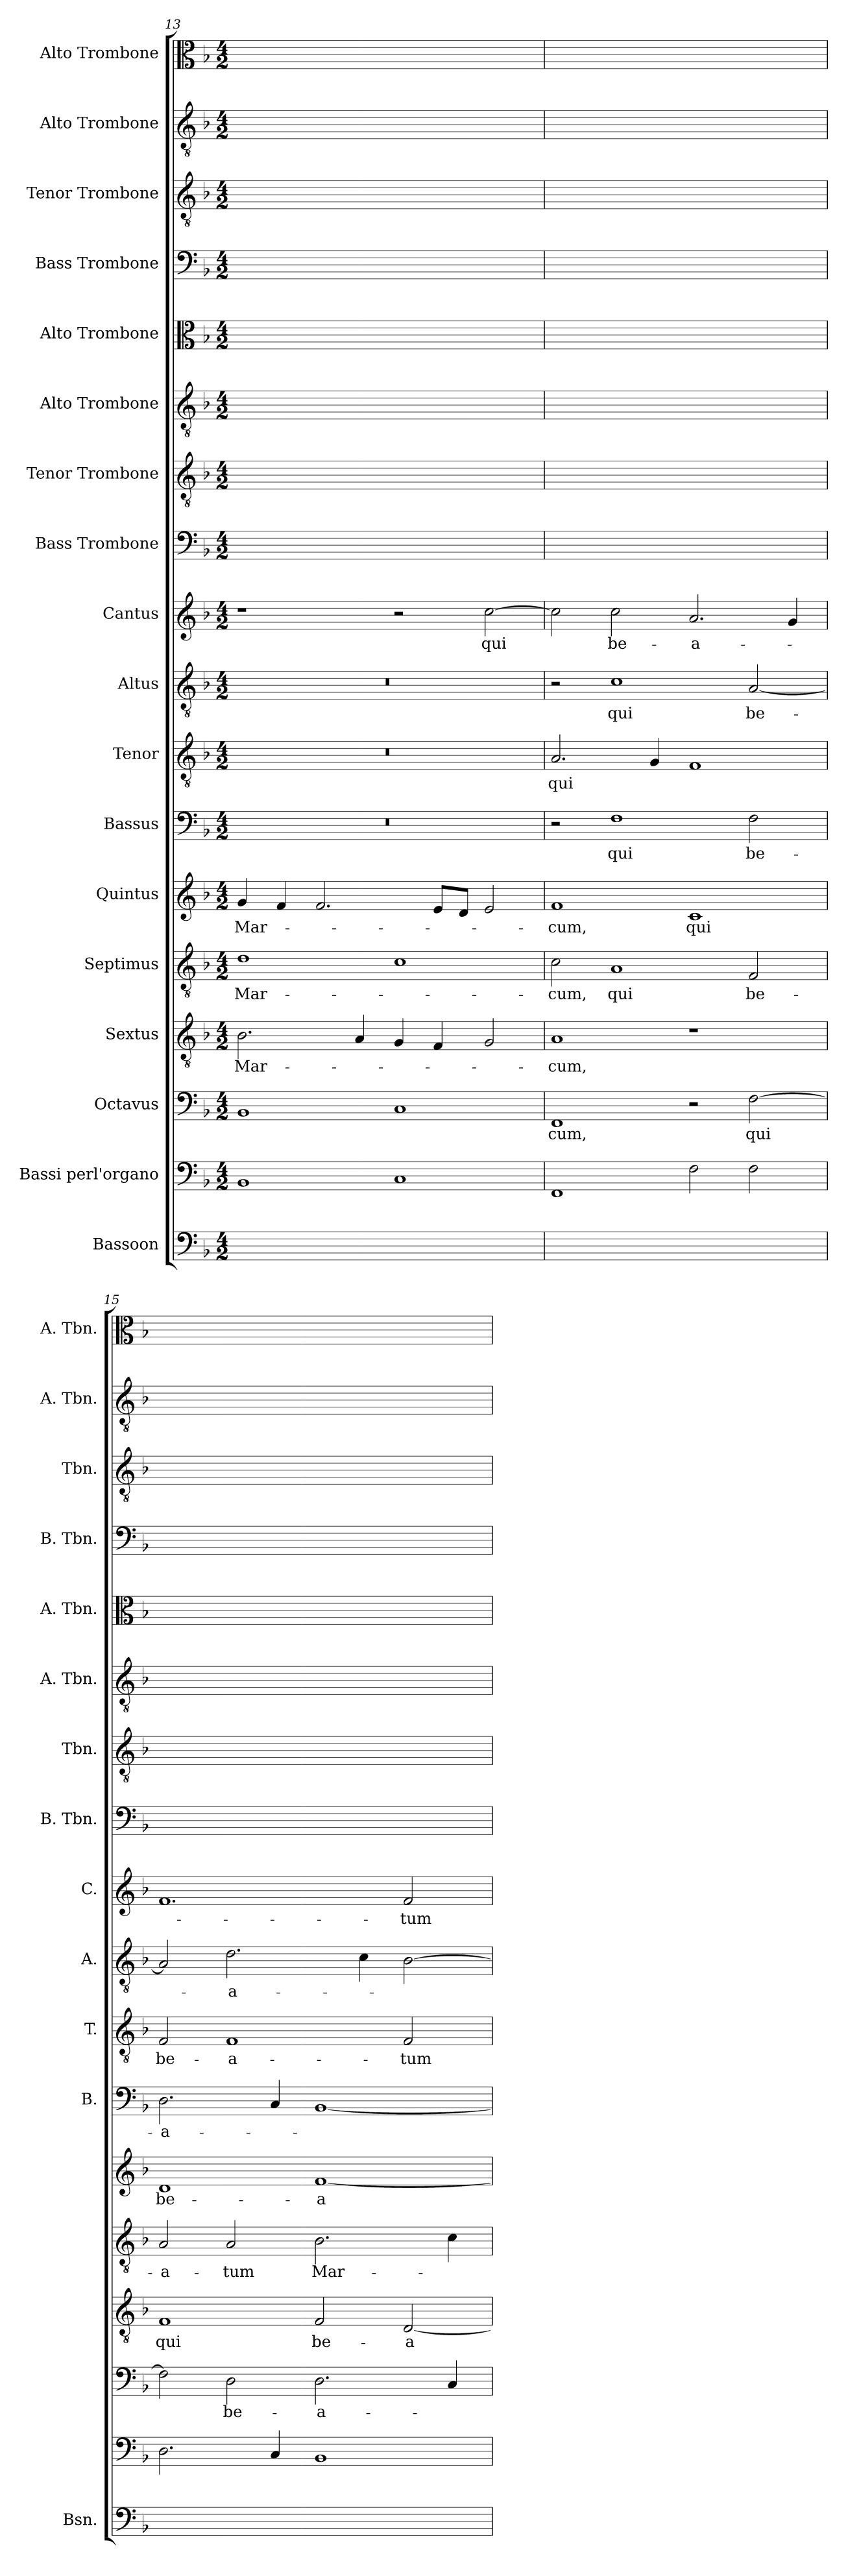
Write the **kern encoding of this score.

**kern	**kern	**kern	**text	**kern	**text	**kern	**text	**kern	**text	**kern	**text	**kern	**text	**kern	**text	**kern	**text	**kern	**text	**kern	**text	**kern	**text	**kern	**text	**kern	**text	**kern	**text	**kern	**text	**kern	**text
*part18	*part17	*part16	*part16	*part15	*part15	*part14	*part14	*part13	*part13	*part12	*part12	*part11	*part11	*part10	*part10	*part9	*part9	*part8	*part8	*part7	*part7	*part6	*part6	*part5	*part5	*part4	*part4	*part3	*part3	*part2	*part2	*part1	*part1
*staff18	*staff17	*staff16	*staff16	*staff15	*staff15	*staff14	*staff14	*staff13	*staff13	*staff12	*staff12	*staff11	*staff11	*staff10	*staff10	*staff9	*staff9	*staff8	*staff8	*staff7	*staff7	*staff6	*staff6	*staff5	*staff5	*staff4	*staff4	*staff3	*staff3	*staff2	*staff2	*staff1	*staff1
*I"Bassoon	*I"Bassi perl'organo	*I"Octavus	*	*I"Sextus	*	*I"Septimus	*	*I"Quintus	*	*I"Bassus	*	*I"Tenor	*	*I"Altus	*	*I"Cantus	*	*I"Bass Trombone	*	*I"Tenor Trombone	*	*I"Alto Trombone	*	*I"Alto Trombone	*	*I"Bass Trombone	*	*I"Tenor Trombone	*	*I"Alto Trombone	*	*I"Alto Trombone	*
*I'Bsn.	*	*	*	*	*	*	*	*	*	*I'B.	*	*I'T.	*	*I'A.	*	*I'C.	*	*I'B. Tbn.	*	*I'Tbn.	*	*I'A. Tbn.	*	*I'A. Tbn.	*	*I'B. Tbn.	*	*I'Tbn.	*	*I'A. Tbn.	*	*I'A. Tbn.	*
!!LO:PB:g=z
*clefF4	*clefF4	*clefF4	*	*clefGv2	*	*clefGv2	*	*clefG2	*	*clefF4	*	*clefGv2	*	*clefGv2	*	*clefG2	*	*clefF4	*	*clefGv2	*	*clefGv2	*	*clefC3	*	*clefF4	*	*clefGv2	*	*clefGv2	*	*clefC3	*
*	*	*	*	*ITrd7c12	*	*ITrd7c12	*	*	*	*	*	*ITrd7c12	*	*ITrd7c12	*	*	*	*	*	*	*	*	*	*	*	*	*	*	*	*	*	*	*
*k[b-]	*k[b-]	*k[b-]	*	*k[b-]	*	*k[b-]	*	*k[b-]	*	*k[b-]	*	*k[b-]	*	*k[b-]	*	*k[b-]	*	*k[b-]	*	*k[b-]	*	*k[b-]	*	*k[b-]	*	*k[b-]	*	*k[b-]	*	*k[b-]	*	*k[b-]	*
*d:	*d:	*d:	*	*d:	*	*d:	*	*d:	*	*d:	*	*d:	*	*d:	*	*d:	*	*d:	*	*d:	*	*d:	*	*d:	*	*d:	*	*d:	*	*d:	*	*d:	*
*M4/2	*M4/2	*M4/2	*	*M4/2	*	*M4/2	*	*M4/2	*	*M4/2	*	*M4/2	*	*M4/2	*	*M4/2	*	*M4/2	*	*M4/2	*	*M4/2	*	*M4/2	*	*M4/2	*	*M4/2	*	*M4/2	*	*M4/2	*
=13	=13	=13	=13	=13	=13	=13	=13	=13	=13	=13	=13	=13	=13	=13	=13	=13	=13	=13	=13	=13	=13	=13	=13	=13	=13	=13	=13	=13	=13	=13	=13	=13	=13
!	!	!	!	!	!LO:LY:b	!	!LO:LY:b	!	!LO:LY:b	!LO:N:vis=1	!	!LO:N:vis=1	!	!LO:N:vis=1	!	!	!	!	!	!	!	!	!	!	!	!	!	!	!	!	!	!	!
1BB-yy	1BB-	1BB-	.	2.BB-\	Mar-	1D	Mar-	4g/	Mar-	0r	.	0r	.	0r	.	1r	.	1BB-yy	.	2.BB-/yy	Mar-	1Dyy	Mar-	4g\yy	Mar-	0ryy	.	0ryy	.	0ryy	.	1ryy	.
.	.	.	.	.	.	.	.	4f/	.	.	.	.	.	.	.	.	.	.	.	.	.	.	.	4f\yy	.	.	.	.	.	.	.	.	.
.	.	.	.	.	.	.	.	2.f/	.	.	.	.	.	.	.	.	.	.	.	.	.	.	.	2.f\yy	.	.	.	.	.	.	.	.	.
.	.	.	.	4AA/	.	.	.	.	.	.	.	.	.	.	.	.	.	.	.	4AA/yy	.	.	.	.	.	.	.	.	.	.	.	.	.
1Cyy	1C	1C	.	4GG/	.	1C	.	.	.	.	.	.	.	.	.	2r	.	1Cyy	.	4GG/yy	.	1Cyy	.	.	.	.	.	.	.	.	.	2ryy	.
.	.	.	.	4FF/	.	.	.	8e/L	.	.	.	.	.	.	.	.	.	.	.	4FF/yy	.	.	.	8e\Lyy	.	.	.	.	.	.	.	.	.
.	.	.	.	.	.	.	.	8d/J	.	.	.	.	.	.	.	.	.	.	.	.	.	.	.	8d\Jyy	.	.	.	.	.	.	.	.	.
!	!	!	!	!	!	!	!	!	!	!	!	!	!	!	!	!	!LO:LY:b	!	!	!	!	!	!	!	!	!	!	!	!	!	!	!	!
.	.	.	.	2GG/	.	.	.	2e/	.	.	.	.	.	.	.	[>2cc\	qui	.	.	2GG/yy	.	.	.	2e\yy	.	.	.	.	.	.	.	[>2cc\yy	qui
=14	=14	=14	=14	=14	=14	=14	=14	=14	=14	=14	=14	=14	=14	=14	=14	=14	=14	=14	=14	=14	=14	=14	=14	=14	=14	=14	=14	=14	=14	=14	=14	=14	=14
!	!	!	!LO:LY:b	!	!LO:LY:b	!	!LO:LY:b	!	!LO:LY:b	!	!	!	!LO:LY:b	!	!	!	!	!	!	!	!	!	!	!	!	!	!	!	!	!	!	!	!
1FFyy	1FF	1FF	-cum,	1AA	-cum,	2C\	-cum,	1f	-cum,	2r	.	2.AA/	qui	2r	.	2cc\]	.	1FFyy	-cum,	1AAyy	-cum,	2C/yy	-cum,	1fyy	-cum,	2ryy	.	2.AA/yy	qui	2ryy	.	2cc\yy]	.
!	!	!	!	!	!	!	!LO:LY:b	!	!	!	!LO:LY:b	!	!	!	!LO:LY:b	!	!LO:LY:b	!	!	!	!	!	!	!	!	!	!	!	!	!	!	!	!
.	.	.	.	.	.	1AA	qui	.	.	1F	qui	.	.	1C	qui	2cc\	be-	.	.	.	.	1AAyy	qui	.	.	1Fyy	qui	.	.	1Cyy	qui	2cc\yy	be-
.	.	.	.	.	.	.	.	.	.	.	.	4GG/	.	.	.	.	.	.	.	.	.	.	.	.	.	.	.	4GG/yy	.	.	.	.	.
!	!	!	!	!	!	!	!	!	!LO:LY:b	!	!	!	!	!	!	!	!LO:LY:b	!	!	!	!	!	!	!	!	!	!	!	!	!	!	!	!
2F\yy	2F\	2r	.	1r	.	.	.	1c	qui	.	.	1FF	.	.	.	2.a/	-a-	2ryy	.	1ryy	.	.	.	1cyy	qui	.	.	1FFyy	.	.	.	2.a\yy	-a-
!	!	!	!LO:LY:b	!	!	!	!LO:LY:b	!	!	!	!LO:LY:b	!	!	!	!LO:LY:b	!	!	!	!	!	!	!	!	!	!	!	!	!	!	!	!	!	!
2F\yy	2F\	[>2F\	qui	.	.	2FF/	be-	.	.	2F\	be-	.	.	[<2AA/	be-	.	.	[>2F\yy	qui	.	.	2FF/yy	be-	.	.	2F\yy	be-	.	.	[<2AA/yy	be-	.	.
.	.	.	.	.	.	.	.	.	.	.	.	.	.	.	.	4g/	.	.	.	.	.	.	.	.	.	.	.	.	.	.	.	4g\yy	.
=15	=15	=15	=15	=15	=15	=15	=15	=15	=15	=15	=15	=15	=15	=15	=15	=15	=15	=15	=15	=15	=15	=15	=15	=15	=15	=15	=15	=15	=15	=15	=15	=15	=15
!	!	!	!	!	!LO:LY:b	!	!LO:LY:b	!	!LO:LY:b	!	!LO:LY:b	!	!LO:LY:b	!	!	!	!	!	!	!	!	!	!	!	!	!	!	!	!	!	!	!	!
2.D\yy	2.D\	2F\]	.	1FF	qui	2AA/	-a-	1d	be-	2.D\	-a-	2FF/	be-	2AA/]	.	1.f	.	2F\yy]	.	1FFyy	qui	2AA/yy	-a-	1dyy	be-	2.D\yy	-a-	2FF/yy	be-	2AA/yy]	.	1.fyy	.
!	!	!	!LO:LY:b	!	!	!	!LO:LY:b	!	!	!	!	!	!LO:LY:b	!	!LO:LY:b	!	!	!	!	!	!	!	!	!	!	!	!	!	!	!	!	!	!
.	.	2D\	be-	.	.	2AA/	-tum	.	.	.	.	1FF	-a-	2.D\	-a-	.	.	2D\yy	be-	.	.	2AA/yy	-tum	.	.	.	.	1FFyy	-a-	2.D/yy	-a-	.	.
4C/yy	4C/	.	.	.	.	.	.	.	.	4C/	.	.	.	.	.	.	.	.	.	.	.	.	.	.	.	4C/yy	.	.	.	.	.	.	.
!	!	!	!LO:LY:b	!	!LO:LY:b	!	!LO:LY:b	!	!LO:LY:b	!	!	!	!	!	!	!	!	!	!	!	!	!	!	!	!	!	!	!	!	!	!	!	!
1BB-yy	1BB-	2.D\	-a-	2FF/	be-	2.BB-\	Mar-	[<1f	-a-	[<1BB-	.	.	.	.	.	.	.	2.D\yy	-a-	2FF/yy	be-	2.BB-/yy	Mar-	[>1fyy	-a-	[<1BB-yy	.	.	.	.	.	.	.
.	.	.	.	.	.	.	.	.	.	.	.	.	.	4C\	.	.	.	.	.	.	.	.	.	.	.	.	.	.	.	4C/yy	.	.	.
!	!	!	!	!	!LO:LY:b	!	!	!	!	!	!	!	!LO:LY:b	!	!	!	!LO:LY:b	!	!	!	!	!	!	!	!	!	!	!	!	!	!	!	!
.	.	.	.	[<2DD/	-a-	.	.	.	.	.	.	2FF/	-tum	[>2BB-\	.	2f/	-tum	.	.	[<2DD/yy	-a-	.	.	.	.	.	.	2FF/yy	-tum	[<2BB-/yy	.	2f\yy	-tum
.	.	4C/	.	.	.	4C\	.	.	.	.	.	.	.	.	.	.	.	4C/yy	.	.	.	4C/yy	.	.	.	.	.	.	.	.	.	.	.
=	=	=	=	=	=	=	=	=	=	=	=	=	=	=	=	=	=	=	=	=	=	=	=	=	=	=	=	=	=	=	=	=	=
*-	*-	*-	*-	*-	*-	*-	*-	*-	*-	*-	*-	*-	*-	*-	*-	*-	*-	*-	*-	*-	*-	*-	*-	*-	*-	*-	*-	*-	*-	*-	*-	*-	*-
